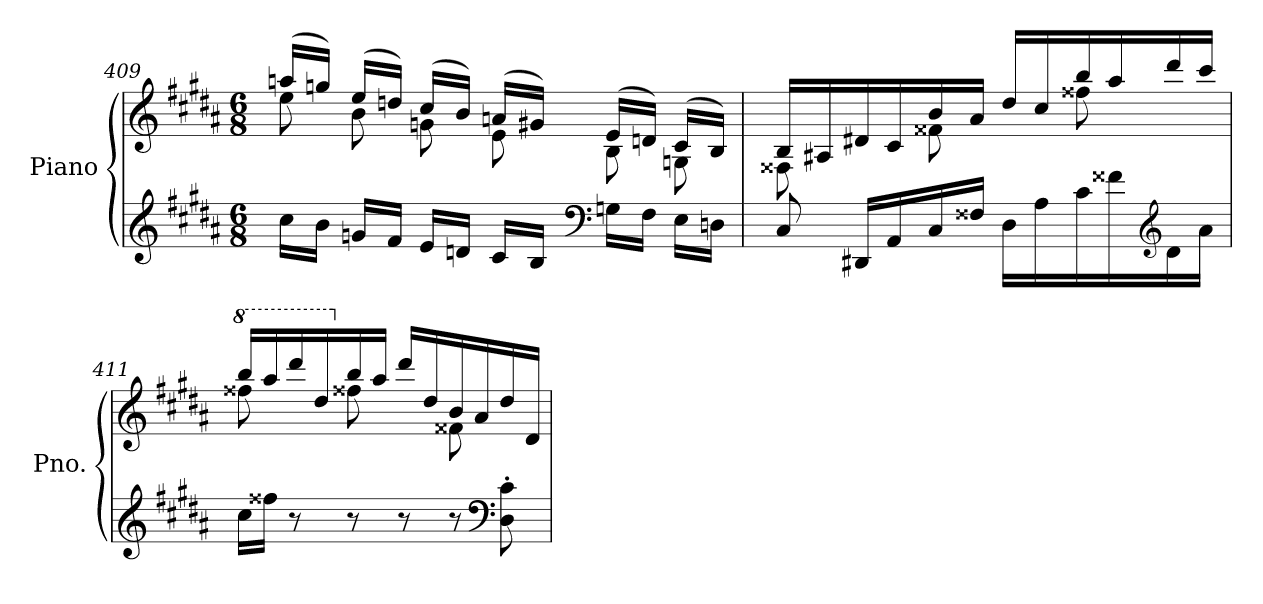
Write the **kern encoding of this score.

**kern	**kern
*part1	*part1
*staff2	*staff1
*I"Piano	*
*I'Pno.	*
!!LO:LB:g=z
*clefG2	*clefG2
*k[f#c#g#d#a#]	*k[f#c#g#d#a#]
*M6/8	*M6/8
=409	=409
*	*^
16cc#\LL	(16aan/LL	8ee\
16b\JJ	16ggn/JJ)	.
16gn/LL	(16ee/LL	8b\
16f#/JJ	16ddn/JJ)	.
16e/LL	(16cc#/LL	8gn\
16dn/JJ	16b/JJ)	.
16c#/LL	(16an/LL	8e\
16B/JJ	16g#X/JJ)	.
*clefF4	*	*
16Gn\LL	(16e/LL	8B\
16F#\JJ	16dn/JJ)	.
16E\LL	(16c#/LL	8Gn\
16Dn\JJ	16B/JJ)	.
=410	=410	=410
8C#/	16B/LL	8F##X\
.	16A#X/	.
16DD#X/LL	16d#X/	8reyy
16AA#/	16c#/	.
16C#/	16b/	8f##X\
16F##X/JJ	16a#/JJ	.
16D#\LL	16dd#/LL	8ryy
16A#\	16cc#/	.
16c#\	16bb/	8ff##X\
16f##X\	16aa#/	.
*clefG2	*	*
16d#\	16ddd#/	8rddyy
16a#\JJ	16ccc#/JJ	.
=411	=411	=411
*	*8va	*
16cc#\LL	16bbb/LL	8fff##X\
16ff##X\JJ	16aaa#/	.
8r	16dddd#/	8ryy
.	16ddd#/	.
*	*X8va	*
8r	16bb/	8ff##X\
.	16aa#/JJ	.
8r	16ddd#/LL	8ryy
.	16dd#/	.
8r	16b/	8f##X\
.	16a#/	.
*clefF4	*	*
8D#\' 8c#\'	16dd#/	8ryy
.	16d#/JJ	.
*	*v	*v
=	=
*-	*-
